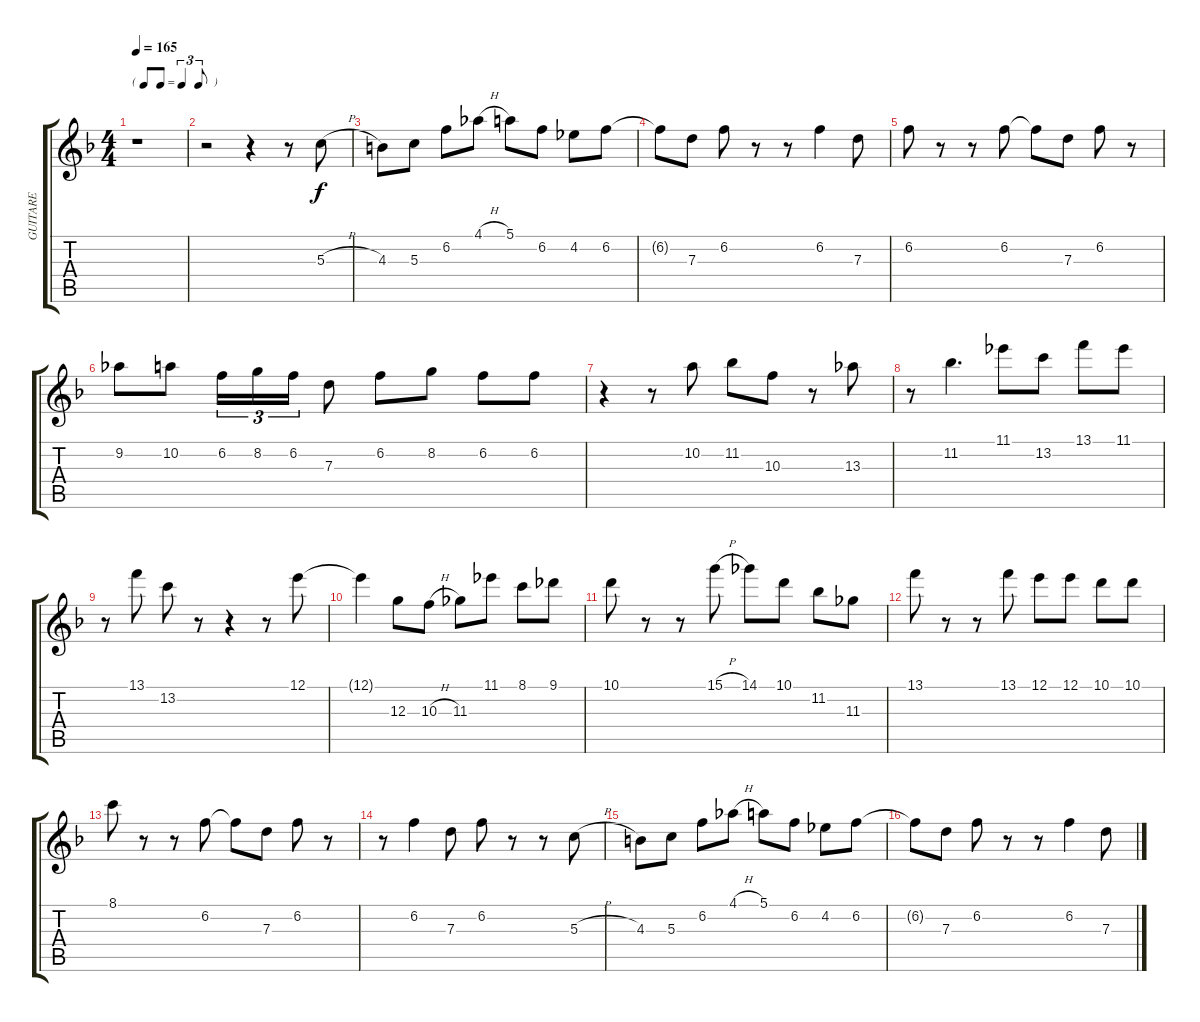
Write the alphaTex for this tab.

\track ("GUITARE" "GUITARE") {instrument electricguitarjazz}
\staff {score tabs}
\tuning (E4 B3 G3 D3 A2 E2) {hide}
\ts (4 4)
\tf triplet8th
\tempo 165
\clef g2
\ks f
r.1{dy f instrument electricguitarjazz} |
r.2 r.4 r.8 5.3{h}.8 |
4.3.8 5.3.8 6.2.8 4.1{h}.8 5.1.8 6.2.8 4.2.8 6.2.8 |
6.2{t}.8 7.3.8 6.2.8 r.8 r.8 6.2.4 7.3.8 |
6.2.8 r.8 r.8 6.2.8 6.2{t}.8 7.3.8 6.2.8 r.8 |
9.2.8 10.2.8 6.2.16{tu (3 2)} 8.2.16{tu (3 2)} 6.2.16{tu (3 2)} 7.3.8 6.2.8 8.2.8 6.2.8 6.2.8 |
r.4 r.8 10.2.8 11.2.8 10.3.8 r.8 13.3.8 |
r.8 11.2.4{d} 11.1.8 13.2.8 13.1.8 11.1.8 |
r.8 13.1.8 13.2.8 r.8 r.4 r.8 12.1.8 |
12.1{t}.4 12.3.8 10.3{h}.8 11.3.8 11.1.8 8.1.8 9.1.8 |
10.1.8 r.8 r.8 15.1{h}.8 14.1.8 10.1.8 11.2.8 11.3.8 |
13.1.8 r.8 r.8 13.1.8 12.1.8 12.1.8 10.1.8 10.1.8 |
8.1.8 r.8 r.8 6.2.8 6.2{t}.8 7.3.8 6.2.8 r.8 |
r.8 6.2.4 7.3.8 6.2.8 r.8 r.8 5.3{h}.8 |
4.3.8 5.3.8 6.2.8 4.1{h}.8 5.1.8 6.2.8 4.2.8 6.2.8 |
6.2{t}.8 7.3.8 6.2.8 r.8 r.8 6.2.4 7.3.8
